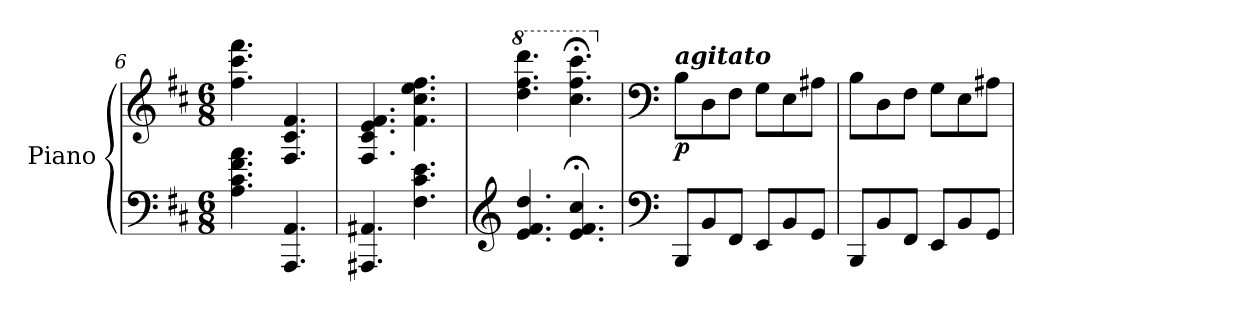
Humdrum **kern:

**kern	**kern	**dynam
*part1	*part1	*part1
*staff2	*staff1	*staff1/2
*I"Piano	*	*
*I'Pno	*	*
*clefF4	*clefG2	*
*k[f#c#]	*k[f#c#]	*
*M6/8	*M6/8	*
=6	=6	=6
4.A\ 4.c#\ 4.f#\ 4.a\	4.ff#\ 4.ccc#\ 4.fff#\	.
4.AAA/ 4.AA/	4.F#/ 4.c#/ 4.f#/	.
=7	=7	=7
4.AAA#X/ 4.AA#X/	4.F#/ 4.c#/ 4.e/ 4.f#/	.
4.F#\ 4.c#\ 4.e\	4.f#\ 4.cc#\ 4.ee\ 4.ff#\	.
=8	=8	=8
*clefG2	*	*
*	*8va	*
4.e/ 4.f#/ 4.dd/	4.ddd\ 4.fff#\ 4.dddd\	.
4.e/; 4.f#/; 4.cc#/;	4.ccc#\;< 4.fff#\;< 4.cccc#\;<	.
=9	=9	=9
*clefF4	*clefF4	*
*	*X8va	*
!	!LO:TX:a:Bi:t=agitato	!
!	!	!LO:DY:b
8BBB/L	8B\L	p
8BB/	8D\	.
8FF#/J	8F#\J	.
8EE/L	8G\L	.
8BB/	8E\	.
8GG/J	8A#X\J	.
!!LO:LB:g=z
=10	=10	=10
8BBB/L	8B\L	.
8BB/	8D\	.
8FF#/J	8F#\J	.
8EE/L	8G\L	.
8BB/	8E\	.
8GG/J	8A#X\J	.
=	=	=
*-	*-	*-
